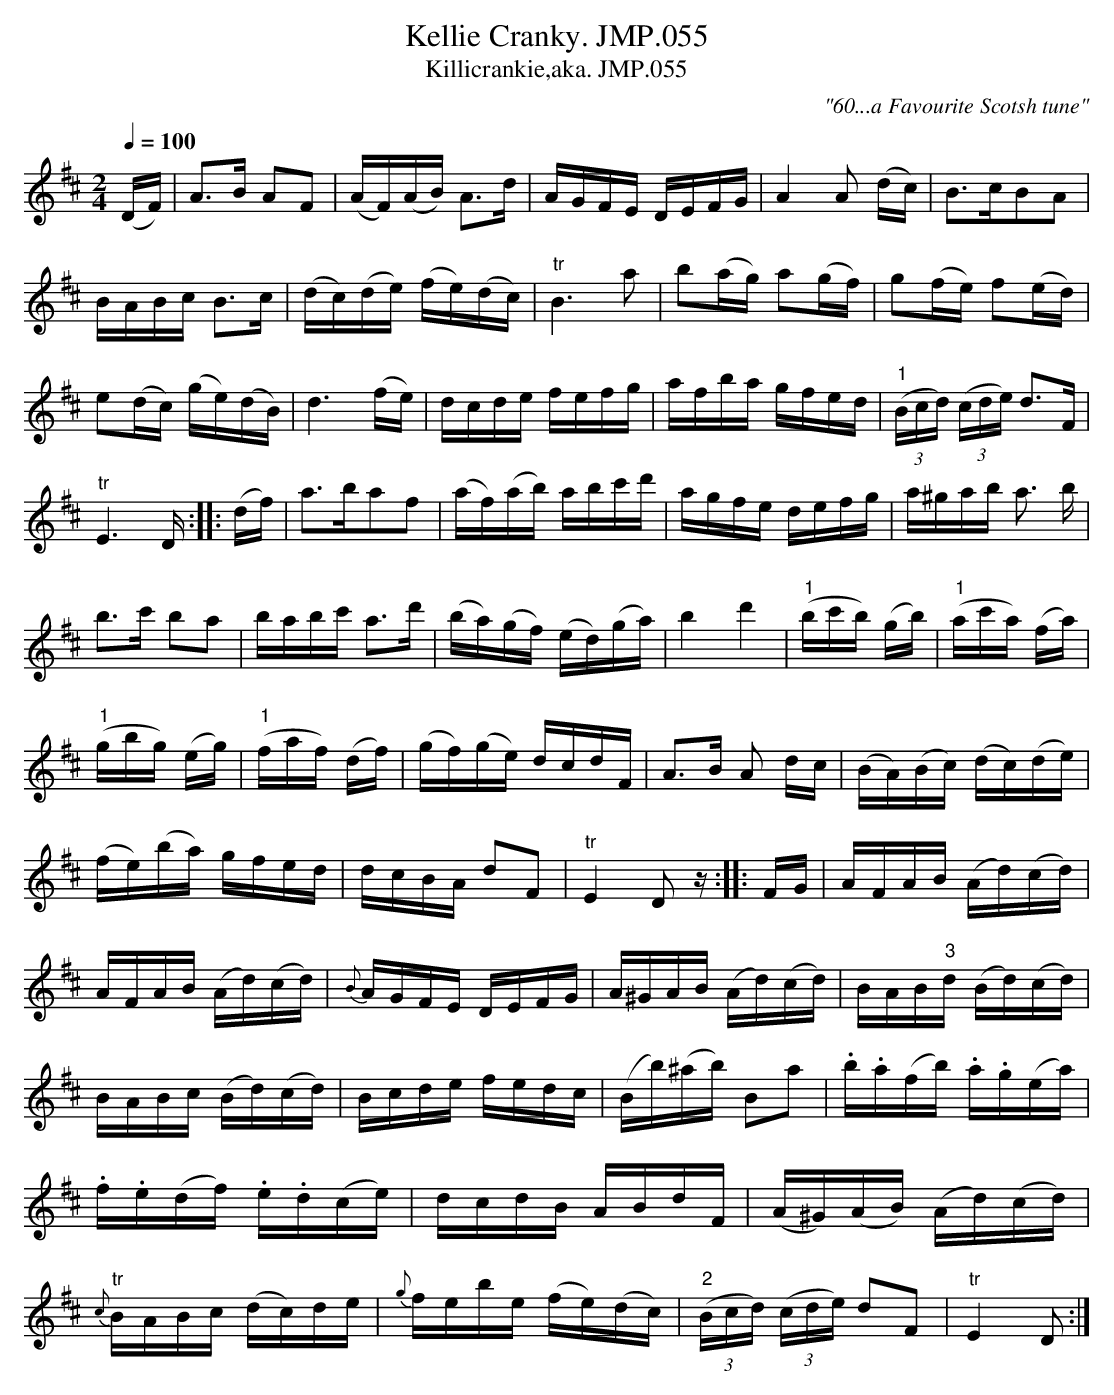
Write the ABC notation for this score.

X:1
T:Kellie Cranky. JMP.055
T:Killicrankie,aka. JMP.055
M:2/4
L:1/16
Q:1/4=100
C:"60...a Favourite Scotsh tune"
K:D
(DF) | A3B A2F2 | (AF)(AB) A3d | AGFE DEFG | A4 A2 (dc) |\
B3cB2A2 |  BABc B3c | (dc)(de) (fe)(dc) | "tr"B6 a2 |\
b2(ag) a2(gf) | g2(fe) f2(ed) |  e2(dc) (ge)(dB) | d6 (fe) |\
dcde fefg | afba gfed | "1" ((3Bcd) ((3cde) d3F |\
"tr" E6 D :: (df) | a3ba2f2 | (af)(ab) abc'd' | agfe defg |\
a^gab a3 b | b3c' b2a2 | babc' a3d' | (ba)(gf) (ed)(ga) |\
b4d'4 | "1"(bc'b) (gb) |"1" (ac'a) (fa) | "1" (gbg) (eg) |\
"1" (faf) (df) | (gf)(ge) dcdF | A3B A2 dc | (BA)(Bc) (dc)(de) |\
(fe)(ba) gfed | dcBA d2F2 | "tr"E4 D2 z :: FG |\
AFAB (Ad)(cd) | AFAB (Ad)(cd) | {B}AGFE DEFG |\
A^GAB (Ad)(cd) | BAB"3"d (Bd)(cd) |  BABc (Bd)(cd) |\
Bcde fedc | (Bb)(^ab) B2a2 | .b.a(fb) .a.g(ea) |\
.f.e(df) .e.d(ce) | dcdB ABdF | (A^G)(AB)  (Ad)(cd) |\
{c} "tr"BABc (dc)de | {g}febe (fe)(dc) |\
"2"((3Bcd) ((3cde) d2F2 | "tr" E4 D2 :|
